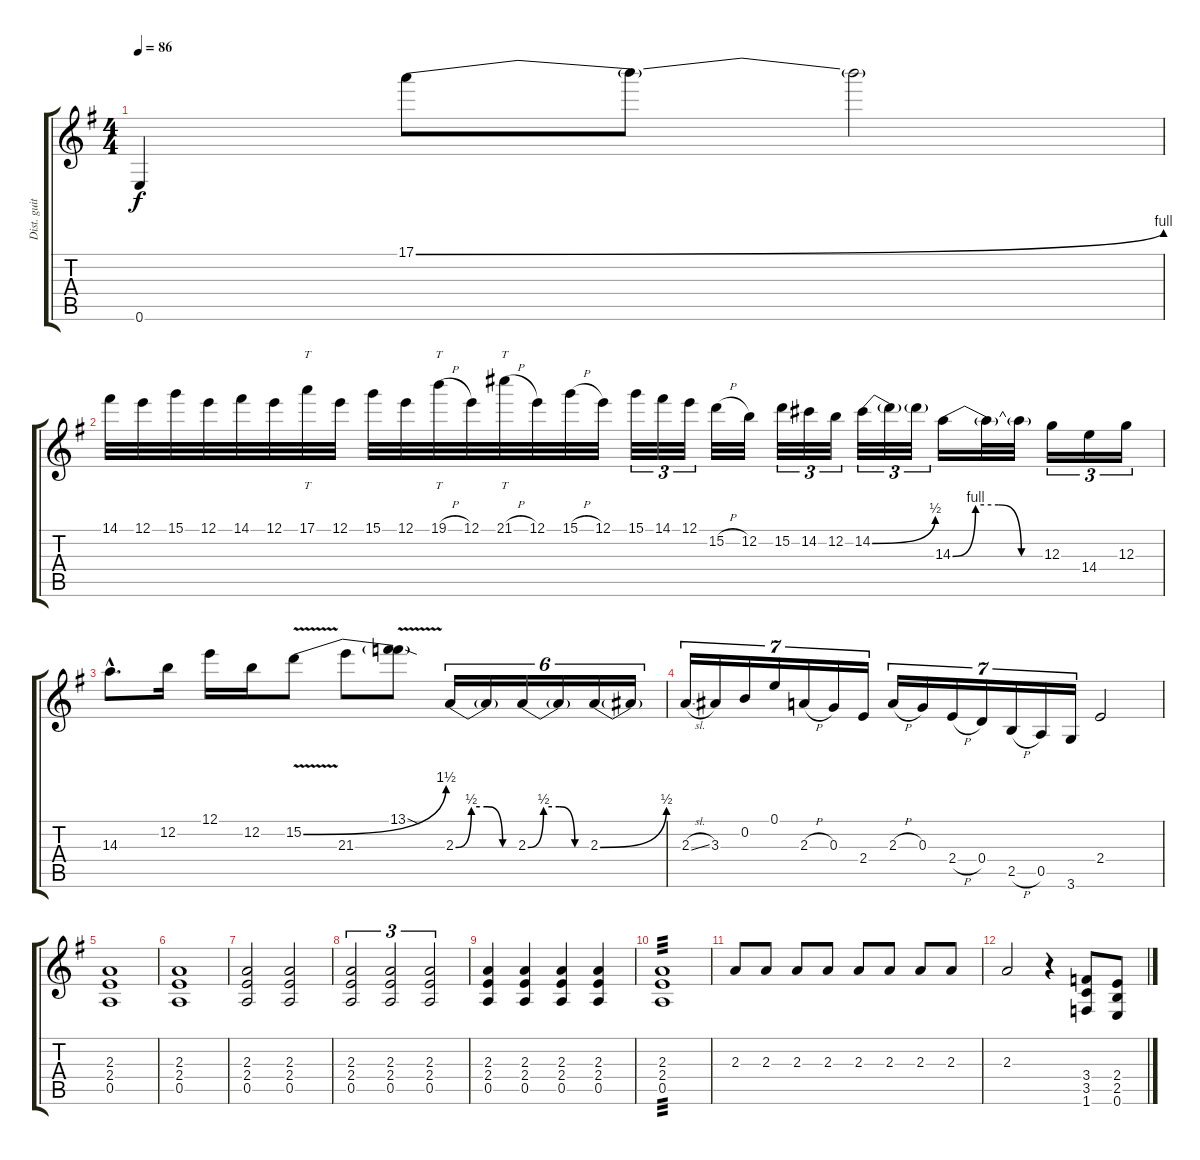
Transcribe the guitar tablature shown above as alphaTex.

\track ("Dist. guitar 1" "Dist. guit") {instrument distortionguitar}
\staff {score tabs}
\tuning (E4 B3 G3 D3 A2 E2) {hide}
\ts (4 4)
\tempo 86
\clef g2
\ks eminor
0.6.4{dy f} 17.1{be (bend 0 0 60 4)}.8 17.1{t}.8 17.1{t}.2 |
14.1.32 12.1.32 15.1.32 12.1.32 14.1.32 12.1.32 17.1.32{tt} 12.1.32 15.1.32 12.1.32 19.1{h}.32{tt} 12.1.32 21.1{h}.32{tt} 12.1.32 15.1{h}.32 12.1.32 15.1.32{tu (3 2)} 14.1.32{tu (3 2)} 12.1.32{tu (3 2)} 15.2{h}.32 12.2.32 15.2.32{tu (3 2)} 14.2.32{tu (3 2)} 12.2.32{tu (3 2)} 14.2{be (bend 0 0 60 2)}.32{tu (3 2)} 14.2{t}.32{tu (3 2)} 14.2{t}.32{tu (3 2)} 14.3{be (custom 0 0 15 4 30 4 45 0 60 0)}.16 14.3{t}.32 14.3{t}.32 12.3.16{tu (3 2)} 14.4.16{tu (3 2)} 12.3.16{tu (3 2)} |
14.3{hac}.8{d} 12.2.16 12.1.16 12.2.16 15.2{be (bend 0 0 60 6) v}.8 21.3.8 (13.1{sod} 15.2{t}).8 2.3{be (custom 0 0 15 2 30 2 45 0 60 0)}.16{tu (6 4)} 2.3{t}.16{tu (6 4)} 2.3{be (custom 0 0 15 2 30 2 45 0 60 0)}.16{tu (6 4)} 2.3{t}.16{tu (6 4)} 2.3{be (bend 0 0 60 2)}.16{tu (6 4)} 2.3{t}.16{tu (6 4)} |
2.3{sl}.16{tu (7 4)} 3.3.16{tu (7 4)} 0.2.16{tu (7 4)} 0.1.16{tu (7 4)} 2.3{h}.16{tu (7 4)} 0.3.16{tu (7 4)} 2.4.16{tu (7 4)} 2.3{h}.16{tu (7 4)} 0.3.16{tu (7 4)} 2.4{h}.16{tu (7 4)} 0.4.16{tu (7 4)} 2.5{h}.16{tu (7 4)} 0.5.16{tu (7 4)} 3.6.16{tu (7 4)} 2.4.2 |
(2.3 2.4 0.5).1 |
(2.3 2.4 0.5).1 |
(2.3 2.4 0.5).2 (2.3 2.4 0.5).2 |
(2.3 2.4 0.5).2{tu (3 2)} (2.3 2.4 0.5).2{tu (3 2)} (2.3 2.4 0.5).2{tu (3 2)} |
(2.3 2.4 0.5).4 (2.3 2.4 0.5).4 (2.3 2.4 0.5).4 (2.3 2.4 0.5).4 |
(2.3 2.4 0.5).1{tp 3} |
2.3.8 2.3.8 2.3.8 2.3.8 2.3.8 2.3.8 2.3.8 2.3.8 |
2.3.2 r.4 (3.4 3.5 1.6).8 (2.4 2.5 0.6).8
